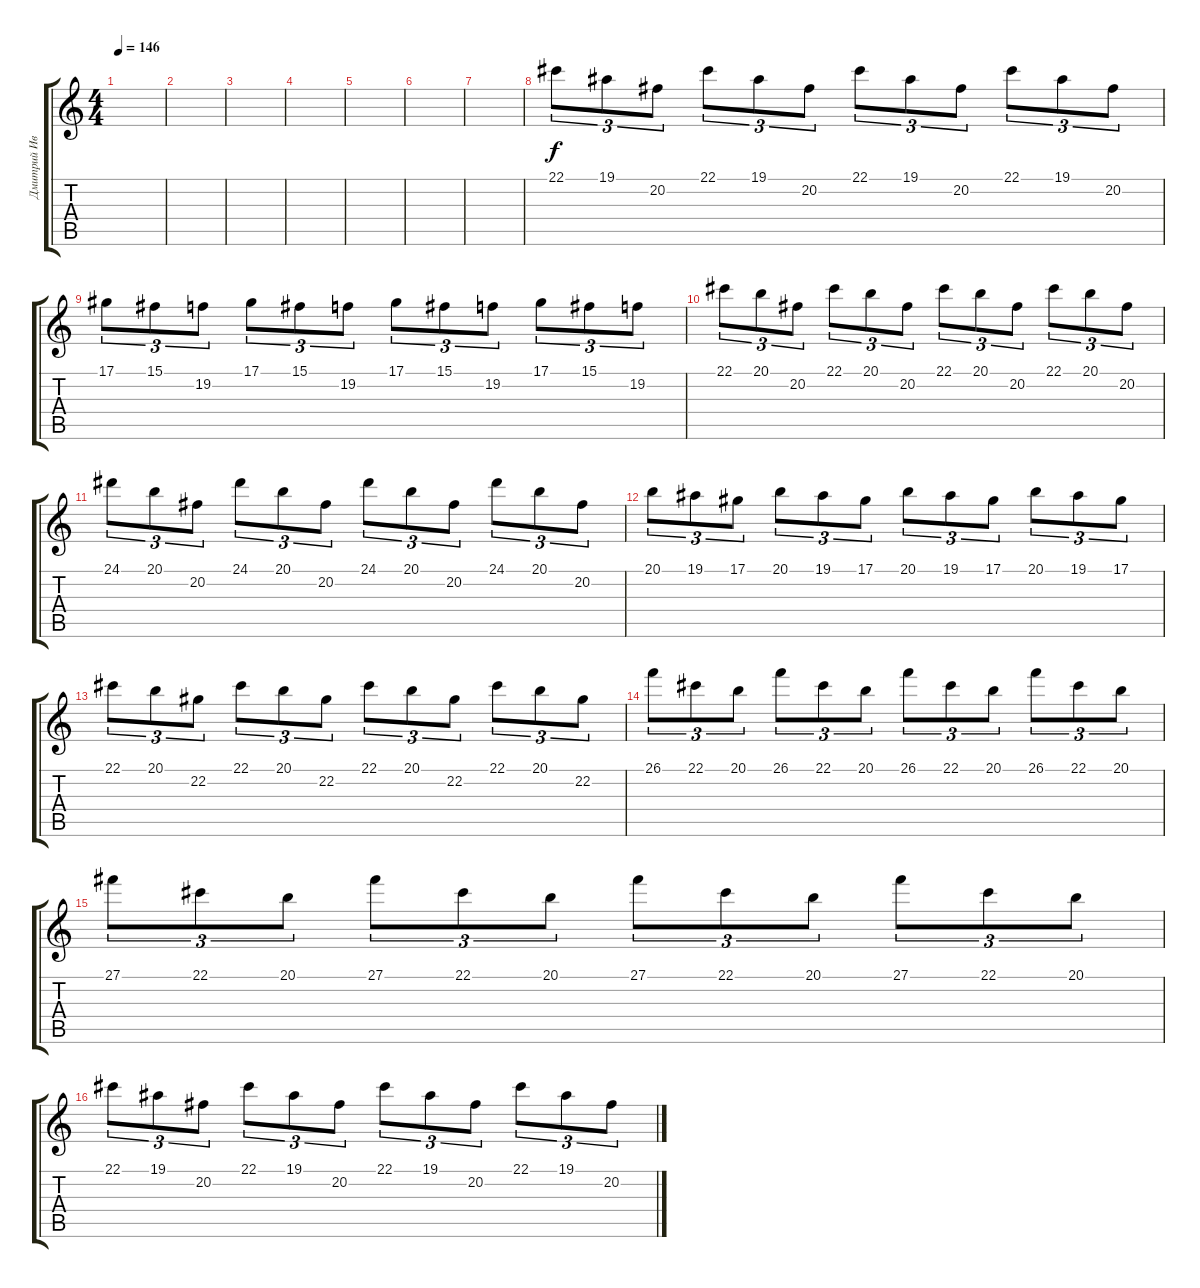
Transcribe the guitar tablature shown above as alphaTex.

\track ("Дмитрий Иванов" "Дмитрий Ив") {instrument pad5bowed}
\staff {score tabs}
\tuning (Eb4 Bb3 Gb3 Db3 Ab2 Eb2) {hide}
\ts (4 4)
\tempo 146
\clef g2
\ks c
|
|
|
|
|
|
|
22.1.8{tu (3 2) instrument recorder} 19.1.8{tu (3 2)} 20.2.8{tu (3 2)} 22.1.8{tu (3 2)} 19.1.8{tu (3 2)} 20.2.8{tu (3 2)} 22.1.8{tu (3 2)} 19.1.8{tu (3 2)} 20.2.8{tu (3 2)} 22.1.8{tu (3 2)} 19.1.8{tu (3 2)} 20.2.8{tu (3 2)} |
17.1.8{tu (3 2)} 15.1.8{tu (3 2)} 19.2.8{tu (3 2)} 17.1.8{tu (3 2)} 15.1.8{tu (3 2)} 19.2.8{tu (3 2)} 17.1.8{tu (3 2)} 15.1.8{tu (3 2)} 19.2.8{tu (3 2)} 17.1.8{tu (3 2)} 15.1.8{tu (3 2)} 19.2.8{tu (3 2)} |
22.1.8{tu (3 2)} 20.1.8{tu (3 2)} 20.2.8{tu (3 2)} 22.1.8{tu (3 2)} 20.1.8{tu (3 2)} 20.2.8{tu (3 2)} 22.1.8{tu (3 2)} 20.1.8{tu (3 2)} 20.2.8{tu (3 2)} 22.1.8{tu (3 2)} 20.1.8{tu (3 2)} 20.2.8{tu (3 2)} |
24.1.8{tu (3 2)} 20.1.8{tu (3 2)} 20.2.8{tu (3 2)} 24.1.8{tu (3 2)} 20.1.8{tu (3 2)} 20.2.8{tu (3 2)} 24.1.8{tu (3 2)} 20.1.8{tu (3 2)} 20.2.8{tu (3 2)} 24.1.8{tu (3 2)} 20.1.8{tu (3 2)} 20.2.8{tu (3 2)} |
20.1.8{tu (3 2)} 19.1.8{tu (3 2)} 17.1.8{tu (3 2)} 20.1.8{tu (3 2)} 19.1.8{tu (3 2)} 17.1.8{tu (3 2)} 20.1.8{tu (3 2)} 19.1.8{tu (3 2)} 17.1.8{tu (3 2)} 20.1.8{tu (3 2)} 19.1.8{tu (3 2)} 17.1.8{tu (3 2)} |
22.1.8{tu (3 2)} 20.1.8{tu (3 2)} 22.2.8{tu (3 2)} 22.1.8{tu (3 2)} 20.1.8{tu (3 2)} 22.2.8{tu (3 2)} 22.1.8{tu (3 2)} 20.1.8{tu (3 2)} 22.2.8{tu (3 2)} 22.1.8{tu (3 2)} 20.1.8{tu (3 2)} 22.2.8{tu (3 2)} |
26.1.8{tu (3 2)} 22.1.8{tu (3 2)} 20.1.8{tu (3 2)} 26.1.8{tu (3 2)} 22.1.8{tu (3 2)} 20.1.8{tu (3 2)} 26.1.8{tu (3 2)} 22.1.8{tu (3 2)} 20.1.8{tu (3 2)} 26.1.8{tu (3 2)} 22.1.8{tu (3 2)} 20.1.8{tu (3 2)} |
27.1.8{tu (3 2)} 22.1.8{tu (3 2)} 20.1.8{tu (3 2)} 27.1.8{tu (3 2)} 22.1.8{tu (3 2)} 20.1.8{tu (3 2)} 27.1.8{tu (3 2)} 22.1.8{tu (3 2)} 20.1.8{tu (3 2)} 27.1.8{tu (3 2)} 22.1.8{tu (3 2)} 20.1.8{tu (3 2)} |
22.1.8{tu (3 2)} 19.1.8{tu (3 2)} 20.2.8{tu (3 2)} 22.1.8{tu (3 2)} 19.1.8{tu (3 2)} 20.2.8{tu (3 2)} 22.1.8{tu (3 2)} 19.1.8{tu (3 2)} 20.2.8{tu (3 2)} 22.1.8{tu (3 2)} 19.1.8{tu (3 2)} 20.2.8{tu (3 2)}
